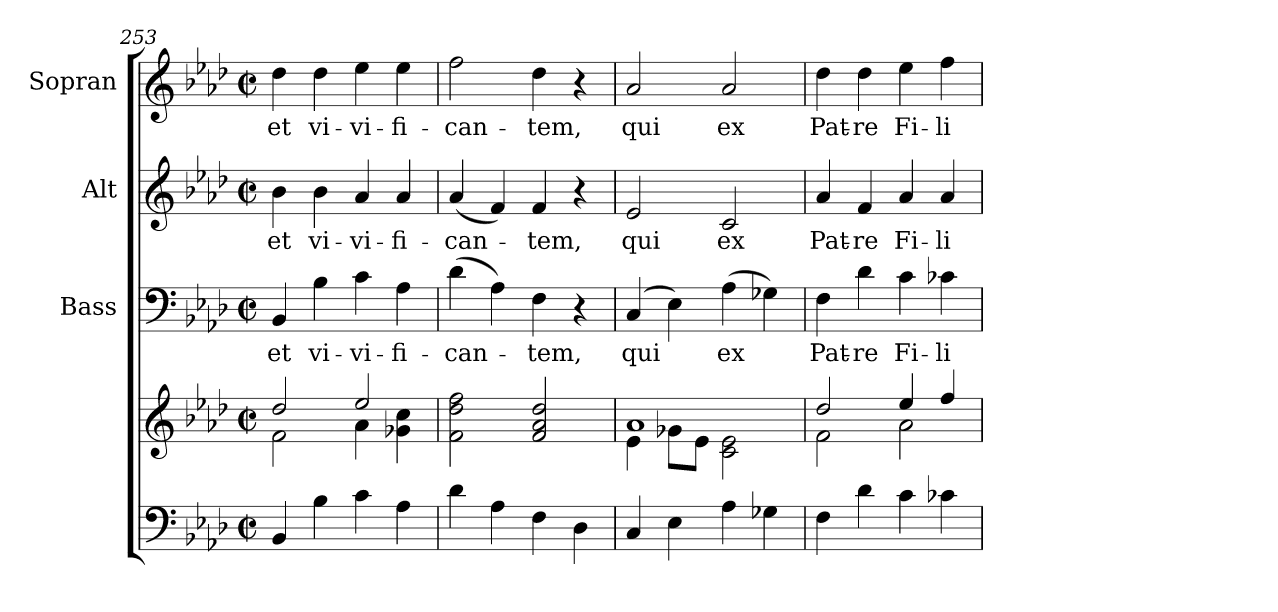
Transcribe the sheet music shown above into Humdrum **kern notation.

**kern	**kern	**kern	**text	**kern	**text	**kern	**text
*part4	*part4	*part3	*part3	*part2	*part2	*part1	*part1
*staff5	*staff4	*staff3	*staff3	*staff2	*staff2	*staff1	*staff1
*	*	*I"Bass	*	*I"Alt	*	*I"Sopran	*
*	*	*I'B.	*	*I'A.	*	*I'S.	*
*clefF4	*clefG2	*clefF4	*	*clefG2	*	*clefG2	*
*k[b-e-a-d-]	*k[b-e-a-d-]	*k[b-e-a-d-]	*	*k[b-e-a-d-]	*	*k[b-e-a-d-]	*
*A-:	*A-:	*A-:	*	*A-:	*	*A-:	*
*M2/2	*M2/2	*M2/2	*	*M2/2	*	*M2/2	*
*met(c|)	*met(c|)	*met(c|)	*	*met(c|)	*	*met(c|)	*
=253	=253	=253	=253	=253	=253	=253	=253
*	*^	*	*	*	*	*	*
!	!	!	!	!LO:LY:b	!	!LO:LY:b	!	!LO:LY:b
4BB-/	2dd-/	2f\	4BB-/	et	4b-\	et	4dd-\	et
!	!	!	!	!LO:LY:b	!	!LO:LY:b	!	!LO:LY:b
4B-\	.	.	4B-\	vi-	4b-\	vi-	4dd-\	vi-
!	!	!	!	!LO:LY:b	!	!LO:LY:b	!	!LO:LY:b
4c\	2ee-/	4a-\	4c\	-vi-	4a-/	-vi-	4ee-\	-vi-
!	!	!	!	!LO:LY:b	!	!LO:LY:b	!	!LO:LY:b
4A-\	.	4g-X\ 4cc\	4A-\	-fi-	4a-/	-fi-	4ee-\	-fi-
=254	=254	=254	=254	=254	=254	=254	=254	=254
!	!	!	!	!LO:LY:b	!	!LO:LY:b	!	!LO:LY:b
*	*v	*v	*	*	*	*	*	*
4d-\	2f\ 2dd-\ 2ff\	(>4d-\	-can-	(<4a-/	-can-	2ff\	-can-
4A-\	.	4A-\)	.	4f/)	.	.	.
!	!	!	!LO:LY:b	!	!LO:LY:b	!	!LO:LY:b
4F\	2f/ 2a-/ 2dd-/	4F\	-tem,	4f/	-tem,	4dd-\	-tem,
4D-\	.	4r	.	4r	.	4r	.
=255	=255	=255	=255	=255	=255	=255	=255
*	*^	*	*	*	*	*	*
!	!	!	!	!LO:LY:b	!	!LO:LY:b	!	!LO:LY:b
4C/	1a-	4e-\	(4C/	qui	2e-/	qui	2a-/	qui
4E-\	.	8g-X\L	4E-\)	.	.	.	.	.
.	.	8e-\J	.	.	.	.	.	.
!	!	!	!	!LO:LY:b	!	!LO:LY:b	!	!LO:LY:b
4A-\	.	2c\ 2e-\	(>4A-\	ex	2c/	ex	2a-/	ex
4G-X\	.	.	4G-X\)	.	.	.	.	.
=256	=256	=256	=256	=256	=256	=256	=256	=256
!	!	!	!	!LO:LY:b	!	!LO:LY:b	!	!LO:LY:b
4F\	2dd-/	2f\	4F\	Pat-	4a-/	Pat-	4dd-\	Pat-
!	!	!	!	!LO:LY:b	!	!LO:LY:b	!	!LO:LY:b
4d-\	.	.	4d-\	-re	4f/	-re	4dd-\	-re
!	!	!	!	!LO:LY:b	!	!LO:LY:b	!	!LO:LY:b
4c\	4ee-/	2a-\	4c\	Fi-	4a-/	Fi-	4ee-\	Fi-
!	!	!	!	!LO:LY:b	!	!LO:LY:b	!	!LO:LY:b
4c-X\	4ff/	.	4c-X\	-li-	4a-/	-li-	4ff\	-li-
*	*v	*v	*	*	*	*	*	*
=	=	=	=	=	=	=	=
*-	*-	*-	*-	*-	*-	*-	*-
